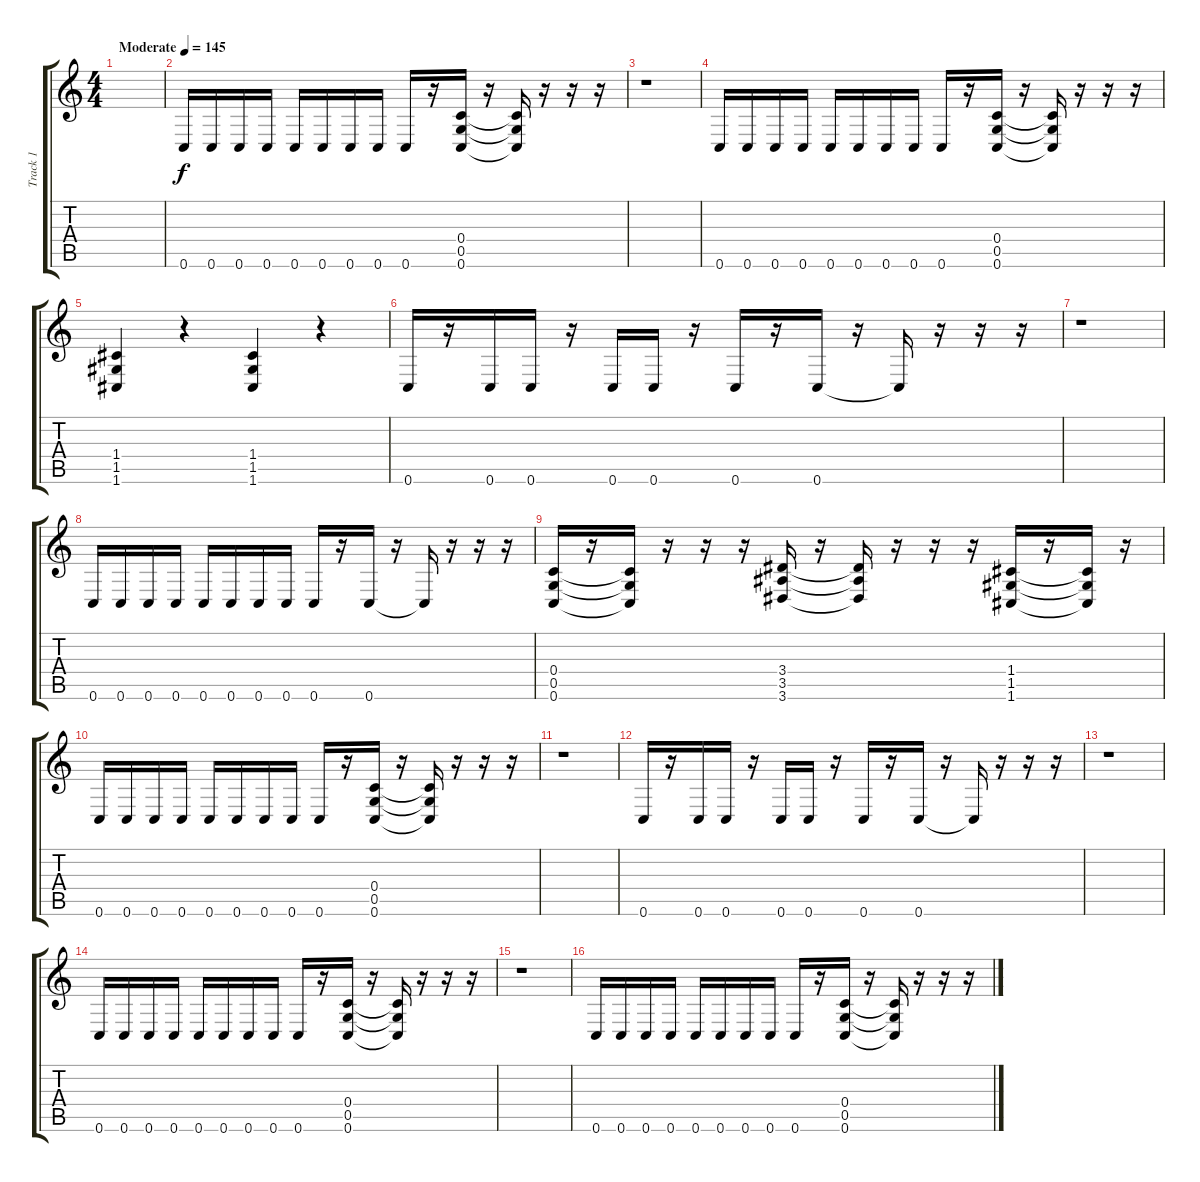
\track ("Track 1" "Track 1") {instrument distortionguitar}
\staff {score tabs}
\tuning (D4 A3 F3 C3 G2 C2) {hide}
\ts (4 4)
\tempo (145 "Moderate")
\clef g2
\ks c
|
0.6.16 0.6.16 0.6.16 0.6.16 0.6.16 0.6.16 0.6.16 0.6.16 0.6.16 r.16 (0.4 0.5 0.6).16 r.16 (0.4{t} 0.5{t} 0.6{t}).16 r.16 r.16 r.16 |
r.1 |
0.6.16 0.6.16 0.6.16 0.6.16 0.6.16 0.6.16 0.6.16 0.6.16 0.6.16 r.16 (0.4 0.5 0.6).16 r.16 (0.4{t} 0.5{t} 0.6{t}).16 r.16 r.16 r.16 |
(1.4 1.5 1.6).4 r.4 (1.4 1.5 1.6).4 r.4 |
0.6.16 r.16 0.6.16 0.6.16 r.16 0.6.16 0.6.16 r.16 0.6.16 r.16 0.6.16 r.16 0.6{t}.16 r.16 r.16 r.16 |
r.1 |
0.6.16 0.6.16 0.6.16 0.6.16 0.6.16 0.6.16 0.6.16 0.6.16 0.6.16 r.16 0.6.16 r.16 0.6{t}.16 r.16 r.16 r.16 |
(0.4 0.5 0.6).16 r.16 (0.4{t} 0.5{t} 0.6{t}).16 r.16 r.16 r.16 (3.4 3.5 3.6).16 r.16 (3.4{t} 3.5{t} 3.6{t}).16 r.16 r.16 r.16 (1.4 1.5 1.6).16 r.16 (1.4{t} 1.5{t} 1.6{t}).16 r.16 |
0.6.16 0.6.16 0.6.16 0.6.16 0.6.16 0.6.16 0.6.16 0.6.16 0.6.16 r.16 (0.4 0.5 0.6).16 r.16 (0.4{t} 0.5{t} 0.6{t}).16 r.16 r.16 r.16 |
r.1 |
0.6.16 r.16 0.6.16 0.6.16 r.16 0.6.16 0.6.16 r.16 0.6.16 r.16 0.6.16 r.16 0.6{t}.16 r.16 r.16 r.16 |
r.1 |
0.6.16 0.6.16 0.6.16 0.6.16 0.6.16 0.6.16 0.6.16 0.6.16 0.6.16 r.16 (0.4 0.5 0.6).16 r.16 (0.4{t} 0.5{t} 0.6{t}).16 r.16 r.16 r.16 |
r.1 |
0.6.16 0.6.16 0.6.16 0.6.16 0.6.16 0.6.16 0.6.16 0.6.16 0.6.16 r.16 (0.4 0.5 0.6).16 r.16 (0.4{t} 0.5{t} 0.6{t}).16 r.16 r.16 r.16
